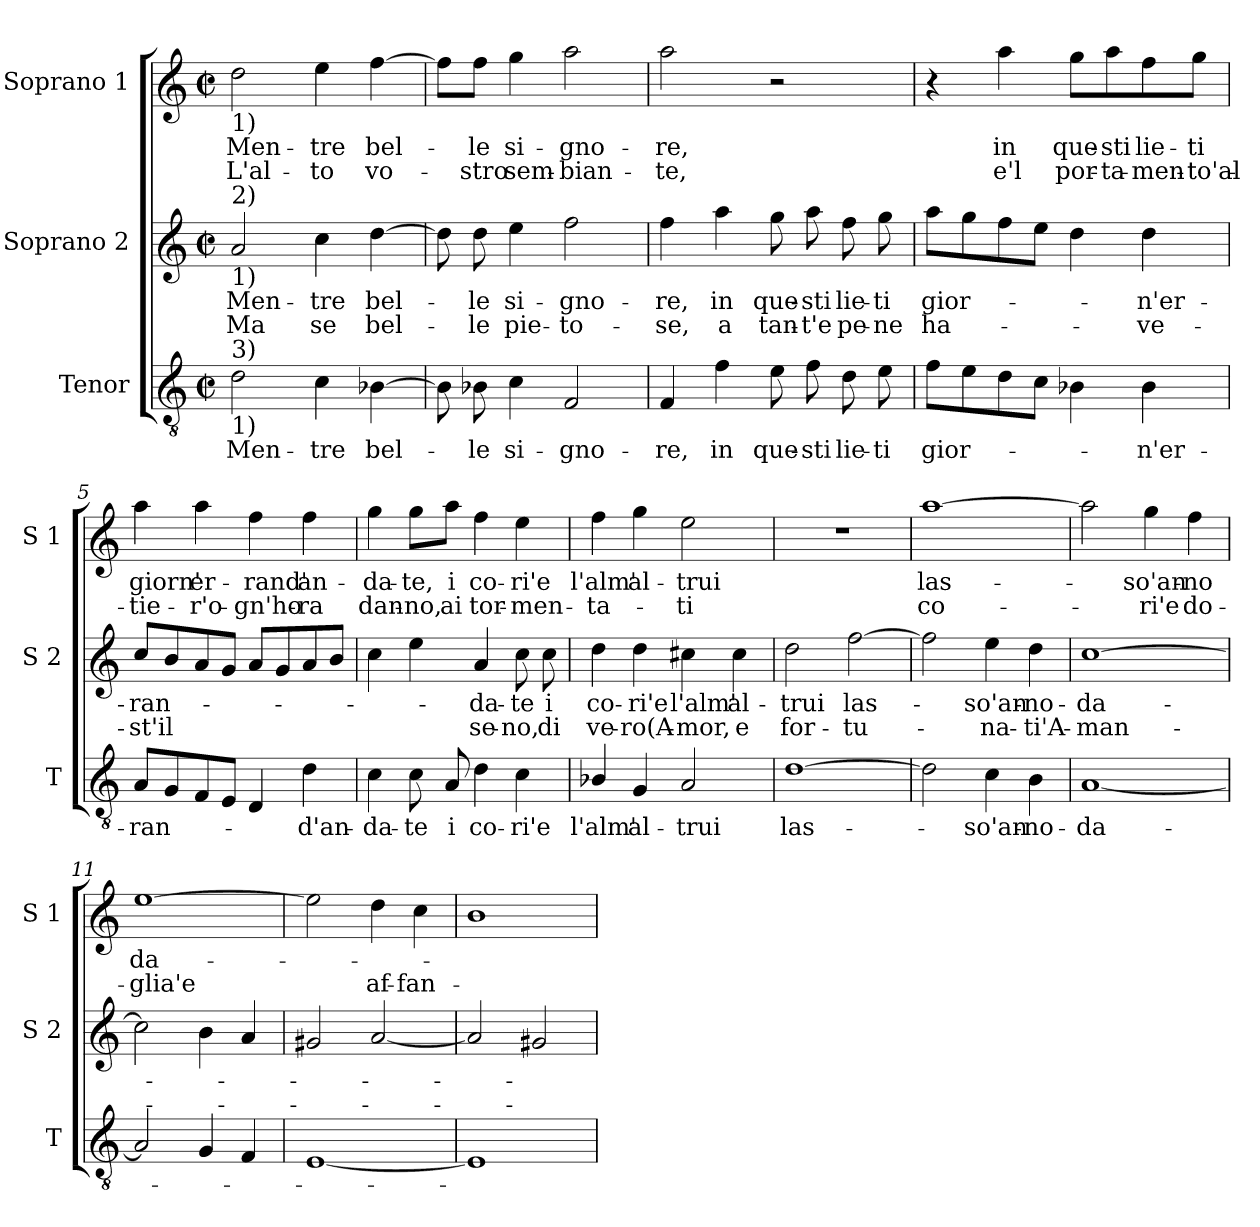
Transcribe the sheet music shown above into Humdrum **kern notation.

**kern	**text	**kern	**text	**text	**kern	**text	**text
*part3	*part3	*part2	*part2	*part2	*part1	*part1	*part1
*staff3	*staff3	*staff2	*staff2	*staff2	*staff1	*staff1	*staff1
*I"Tenor	*	*I"Soprano 2	*	*	*I"Soprano 1	*	*
*I'T	*	*I'S 2	*	*	*I'S 1	*	*
*clefGv2	*	*clefG2	*	*	*clefG2	*	*
*k[]	*	*k[]	*	*	*k[]	*	*
*C:	*	*C:	*	*	*C:	*	*
*M2/2	*	*M2/2	*	*	*M2/2	*	*
*met(c|)	*	*met(c|)	*	*	*met(c|)	*	*
=1	=1	=1	=1	=1	=1	=1	=1
!	!	!	!	!	!LO:TX:b:t=1)	!	!
!	!	!LO:TX:b:t=1)	!	!	!	!	!
!	!	!LO:TX:a:t=2)	!	!	!	!	!
!LO:TX:a:t=3)	!	!	!	!	!	!	!
!LO:TX:b:t=1)	!	!	!	!	!	!	!
!	!LO:LY:b	!	!LO:LY:b	!LO:LY:b	!	!LO:LY:b	!LO:LY:b
2d\	Men-	2a/	Men-	Ma	2dd\	Men-	L'al-
!	!LO:LY:b	!	!LO:LY:b	!LO:LY:b	!	!LO:LY:b	!LO:LY:b
4c\	-tre	4cc\	-tre	se	4ee\	-tre	-to
!	!LO:LY:b	!	!LO:LY:b	!LO:LY:b	!	!LO:LY:b	!LO:LY:b
[4B-X\	bel-	[4dd\	bel-	bel-	[4ff\	bel-	vo-
=2	=2	=2	=2	=2	=2	=2	=2
8B-\]	.	8dd\]	.	.	8ff\L]	.	.
!	!LO:LY:b	!	!LO:LY:b	!LO:LY:b	!	!LO:LY:b	!LO:LY:b
8B-X\	-le	8dd\	-le	-le	8ff\J	-le	-stro
!	!LO:LY:b	!	!LO:LY:b	!LO:LY:b	!	!LO:LY:b	!LO:LY:b
4c\	si-	4ee\	si-	pie-	4gg\	si-	sem-
!	!LO:LY:b	!	!LO:LY:b	!LO:LY:b	!	!LO:LY:b	!LO:LY:b
2F/	-gno-	2ff\	-gno-	-to-	2aa\	-gno-	-bian-
=3	=3	=3	=3	=3	=3	=3	=3
!	!LO:LY:b	!	!LO:LY:b	!LO:LY:b	!	!LO:LY:b	!LO:LY:b
4F/	-re,	4ff\	-re,	-se,	2aa\	-re,	-te,
!	!LO:LY:b	!	!LO:LY:b	!LO:LY:b	!	!	!
4f\	in	4aa\	in	a	.	.	.
!	!LO:LY:b	!	!LO:LY:b	!LO:LY:b	!	!	!
8e\	que-	8gg\	que-	tan-	2r	.	.
!	!LO:LY:b	!	!LO:LY:b	!LO:LY:b	!	!	!
8f\	-sti	8aa\	-sti	-t'e	.	.	.
!	!LO:LY:b	!	!LO:LY:b	!LO:LY:b	!	!	!
8d\	lie-	8ff\	lie-	pe-	.	.	.
!	!LO:LY:b	!	!LO:LY:b	!LO:LY:b	!	!	!
8e\	-ti	8gg\	-ti	-ne	.	.	.
=4	=4	=4	=4	=4	=4	=4	=4
!	!LO:LY:b	!	!LO:LY:b	!LO:LY:b	!	!	!
8f\L	gior-	8aa\L	gior-	ha-	4r	.	.
8e\	.	8gg\	.	.	.	.	.
!	!	!	!	!	!	!LO:LY:b	!LO:LY:b
8d\	.	8ff\	.	.	4aa\	in	e'l
8c\J	.	8ee\J	.	.	.	.	.
!	!	!	!	!	!	!LO:LY:b	!LO:LY:b
4B-X\	.	4dd\	.	.	8gg\L	que-	por-
!	!	!	!	!	!	!LO:LY:b	!LO:LY:b
.	.	.	.	.	8aa\	-sti	-ta-
!	!LO:LY:b	!	!LO:LY:b	!LO:LY:b	!	!LO:LY:b	!LO:LY:b
4B-\	-n'er-	4dd\	-n'er-	-ve-	8ff\	lie-	-men-
!	!	!	!	!	!	!LO:LY:b	!LO:LY:b
.	.	.	.	.	8gg\J	-ti	-to'al-
!!LO:LB:g=z
=5	=5	=5	=5	=5	=5	=5	=5
!	!LO:LY:b	!	!LO:LY:b	!LO:LY:b	!	!LO:LY:b	!LO:LY:b
8A/L	-ran-	8cc/L	-ran-	-st'il	4aa\	giorn'	-tie-
8G/	.	8b/	.	.	.	.	.
!	!	!	!	!	!	!LO:LY:b	!LO:LY:b
8F/	.	8a/	.	.	4aa\	er-	-r'o-
8E/J	.	8g/J	.	.	.	.	.
!	!	!	!	!	!	!LO:LY:b	!LO:LY:b
4D/	.	8a/L	.	.	4ff\	-rand'	-gn'ho-
.	.	8g/	.	.	.	.	.
!	!LO:LY:b	!	!	!	!	!LO:LY:b	!LO:LY:b
4d\	-d'an-	8a/	.	.	4ff\	an-	-ra
.	.	8b/J	.	.	.	.	.
=6	=6	=6	=6	=6	=6	=6	=6
!	!LO:LY:b	!	!	!	!	!LO:LY:b	!LO:LY:b
4c\	-da-	4cc\	.	.	4gg\	-da-	dan-
!	!LO:LY:b	!	!	!	!	!LO:LY:b	!LO:LY:b
8c\	-te	4ee\	.	.	8gg\L	-te,	-no,
!	!LO:LY:b	!	!	!	!	!LO:LY:b	!LO:LY:b
8A/	i	.	.	.	8aa\J	i	ai
!	!LO:LY:b	!	!LO:LY:b	!LO:LY:b	!	!LO:LY:b	!LO:LY:b
4d\	co-	4a/	-da-	se-	4ff\	co-	tor-
!	!LO:LY:b	!	!LO:LY:b	!LO:LY:b	!	!LO:LY:b	!LO:LY:b
4c\	-ri'e	8cc\	-te	-no,	4ee\	-ri'e	-men-
!	!	!	!LO:LY:b	!LO:LY:b	!	!	!
.	.	8cc\	i	di	.	.	.
=7	=7	=7	=7	=7	=7	=7	=7
!	!LO:LY:b	!	!LO:LY:b	!LO:LY:b	!	!LO:LY:b	!LO:LY:b
4B-X/	l'alm'	4dd\	co-	ve-	4ff\	l'alm'	-ta-
!	!LO:LY:b	!	!LO:LY:b	!LO:LY:b	!	!LO:LY:b	!
4G/	al-	4dd\	-ri'e	-ro(A-	4gg\	al-	.
!	!LO:LY:b	!	!LO:LY:b	!LO:LY:b	!	!LO:LY:b	!LO:LY:b
2A/	-trui	4cc#X\	l'alm'	-mor,	2ee\	-trui	-ti
!	!	!	!LO:LY:b	!LO:LY:b	!	!	!
.	.	4cc#\	al-	e	.	.	.
=8	=8	=8	=8	=8	=8	=8	=8
!	!LO:LY:b	!	!LO:LY:b	!LO:LY:b	!	!	!
[1d	las-	2dd\	-trui	for-	1r	.	.
!	!	!	!LO:LY:b	!LO:LY:b	!	!	!
.	.	[2ff\	las-	-tu-	.	.	.
!!LO:LB:g=z
=9	=9	=9	=9	=9	=9	=9	=9
!	!	!	!	!	!	!LO:LY:b	!LO:LY:b
2d\]	.	2ff\]	.	.	[1aa	las-	co-
!	!LO:LY:b	!	!LO:LY:b	!LO:LY:b	!	!	!
4c\	-so'an-	4ee\	-so'an-	-na-	.	.	.
!	!LO:LY:b	!	!LO:LY:b	!LO:LY:b	!	!	!
4B\	-no-	4dd\	-no-	-ti'A-	.	.	.
=10	=10	=10	=10	=10	=10	=10	=10
!	!LO:LY:b	!	!LO:LY:b	!LO:LY:b	!	!	!
[1A	-da-	[1cc	-da-	-man-	2aa\]	.	.
!	!	!	!	!	!	!LO:LY:b	!LO:LY:b
.	.	.	.	.	4gg\	-so'an-	-ri'e
!	!	!	!	!	!	!LO:LY:b	!LO:LY:b
.	.	.	.	.	4ff\	-no	do-
=11	=11	=11	=11	=11	=11	=11	=11
!	!	!	!	!	!	!LO:LY:b	!LO:LY:b
2A/]	.	2cc\]	.	.	[1ee	da-	-glia'e
4G/	.	4b\	.	.	.	.	.
4F/	.	4a/	.	.	.	.	.
=12	=12	=12	=12	=12	=12	=12	=12
[1E	.	2g#X/	.	.	2ee\]	.	.
!	!	!	!	!	!	!	!LO:LY:b
.	.	[2a/	.	.	4dd\	.	af-
!	!	!	!	!	!	!	!LO:LY:b
.	.	.	.	.	4cc\	.	-fan-
!!LO:PB:g=z
=13	=13	=13	=13	=13	=13	=13	=13
1E]	.	2a/]	.	.	1b	.	.
.	.	2g#X/	.	.	.	.	.
=	=	=	=	=	=	=	=
*-	*-	*-	*-	*-	*-	*-	*-
